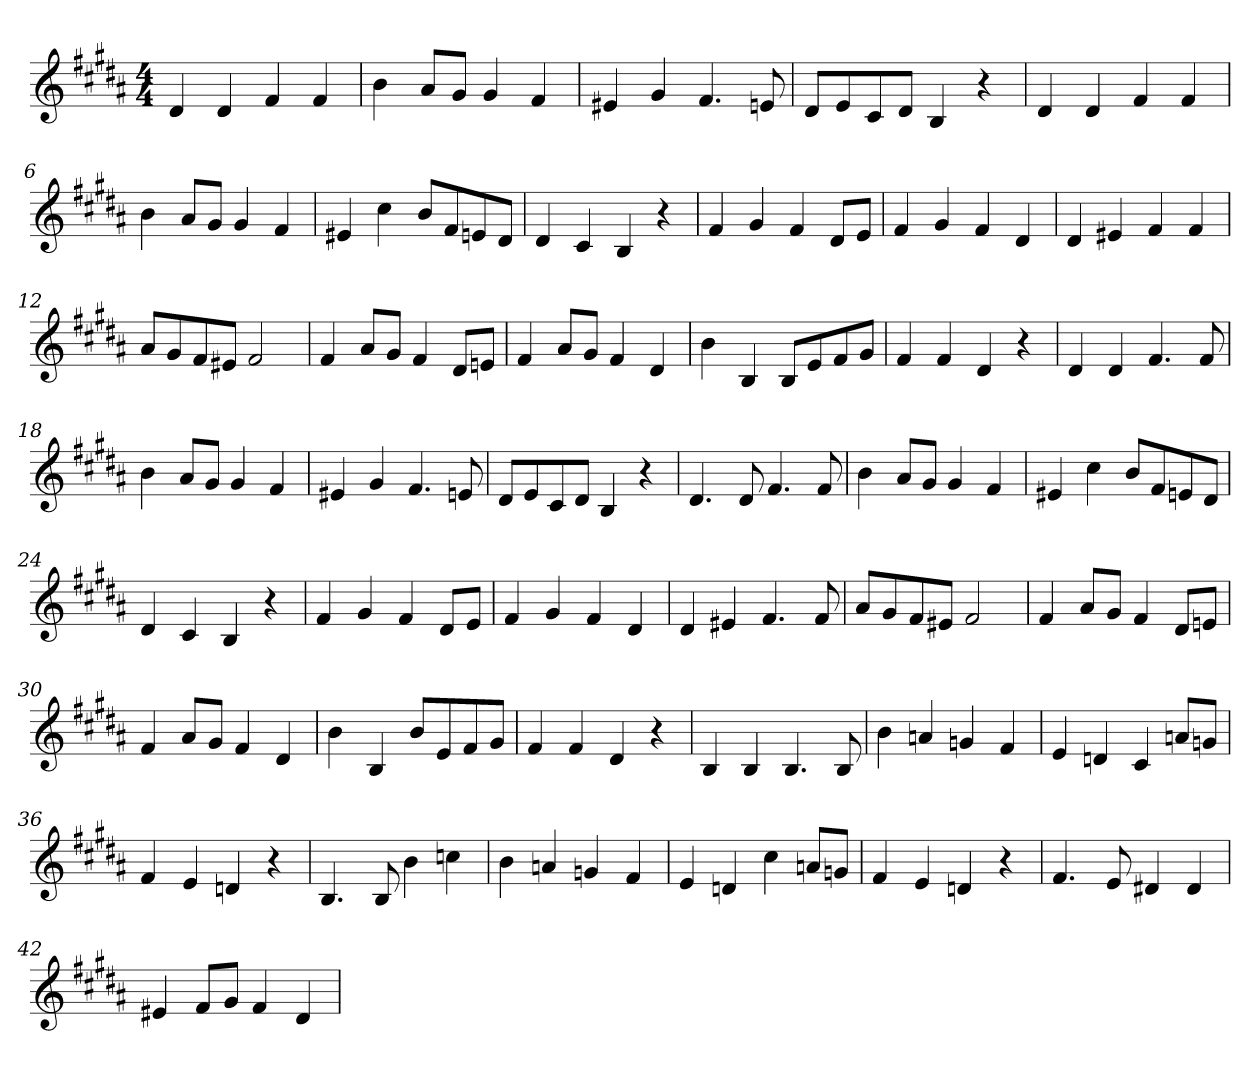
**kern
*part1
*staff1
*clefG2
*k[f#c#g#d#a#]
*M4/4
=1
4d#/
4d#/
4f#/
4f#/
=2
4b\
8a#/L
8g#/J
4g#/
4f#/
=3
4e#X/
4g#/
4.f#/
8en/
=4
8d#/L
8e/
8c#/
8d#/J
4B/
4r
=5
4d#/
4d#/
4f#/
4f#/
=6
4b\
8a#/L
8g#/J
4g#/
4f#/
=7
4e#X/
4cc#\
8b/L
8f#/
8en/
8d#/J
!!LO:LB:g=z
=8
4d#/
4c#/
4B/
4r
=9
4f#/
4g#/
4f#/
8d#/L
8e/J
=10
4f#/
4g#/
4f#/
4d#/
=11
4d#/
4e#X/
4f#/
4f#/
=12
8a#/L
8g#/
8f#/
8e#X/J
2f#/
=13
4f#/
8a#/L
8g#/J
4f#/
8d#/L
8en/J
=14
4f#/
8a#/L
8g#/J
4f#/
4d#/
!!LO:LB:g=z
=15
4b\
4B/
8B/L
8e/
8f#/
8g#/J
=16
4f#/
4f#/
4d#/
4r
=17
4d#/
4d#/
4.f#/
8f#/
=18
4b\
8a#/L
8g#/J
4g#/
4f#/
=19
4e#X/
4g#/
4.f#/
8en/
=20
8d#/L
8e/
8c#/
8d#/J
4B/
4r
=21
4.d#/
8d#/
4.f#/
8f#/
!!LO:LB:g=z
=22
4b\
8a#/L
8g#/J
4g#/
4f#/
=23
4e#X/
4cc#\
8b/L
8f#/
8en/
8d#/J
=24
4d#/
4c#/
4B/
4r
=25
4f#/
4g#/
4f#/
8d#/L
8e/J
=26
4f#/
4g#/
4f#/
4d#/
=27
4d#/
4e#X/
4.f#/
8f#/
=28
8a#/L
8g#/
8f#/
8e#X/J
2f#/
!!LO:LB:g=z
=29
4f#/
8a#/L
8g#/J
4f#/
8d#/L
8en/J
=30
4f#/
8a#/L
8g#/J
4f#/
4d#/
=31
4b\
4B/
8b/L
8e/
8f#/
8g#/J
=32
4f#/
4f#/
4d#/
4r
=33
4B/
4B/
4.B/
8B/
=34
4b\
4an/
4gn/
4f#/
=35
4e/
4dn/
4c#/
8an/L
8gn/J
!!LO:LB:g=z
=36
4f#/
4e/
4dn/
4r
=37
4.B/
8B/
4b\
4ccn\
=38
4b\
4an/
4gn/
4f#/
=39
4e/
4dn/
4cc#\
8an/L
8gn/J
=40
4f#/
4e/
4dn/
4r
=41
4.f#/
8e/
4d#X/
4d#/
=42
4e#X/
8f#/L
8g#/J
4f#/
4d#/
=
*-
